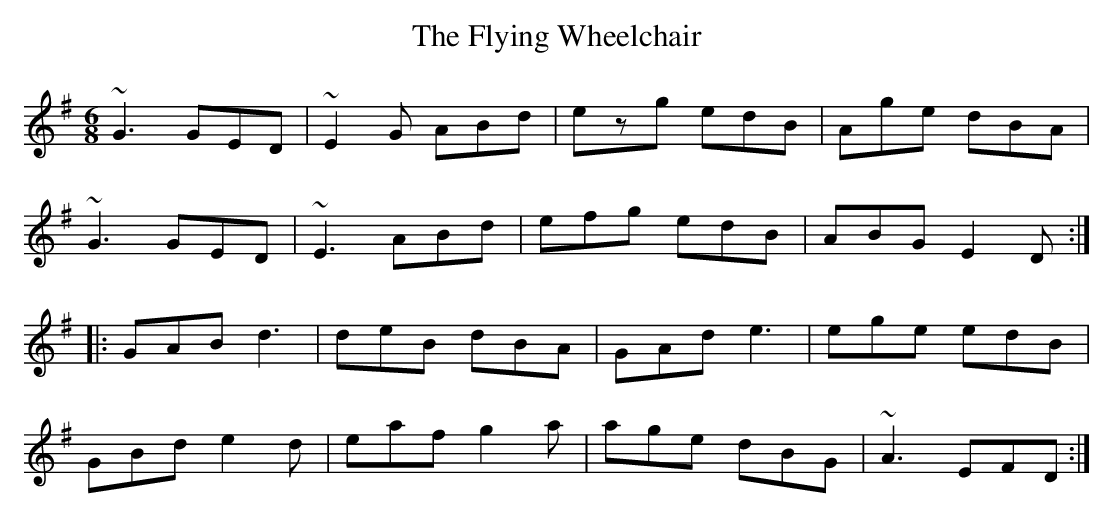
X:1
T: The Flying Wheelchair
M: 6/8
L: 1/8
K: Gmaj
~G3 GED|~E2G ABd|ezg edB|Age dBA|
~G3 GED|~E3 ABd|efg edB|ABG E2D:|
|:GAB d3|deB dBA|GAd e3|ege edB|
GBd e2d|eaf g2a|age dBG|~A3 EFD:|
